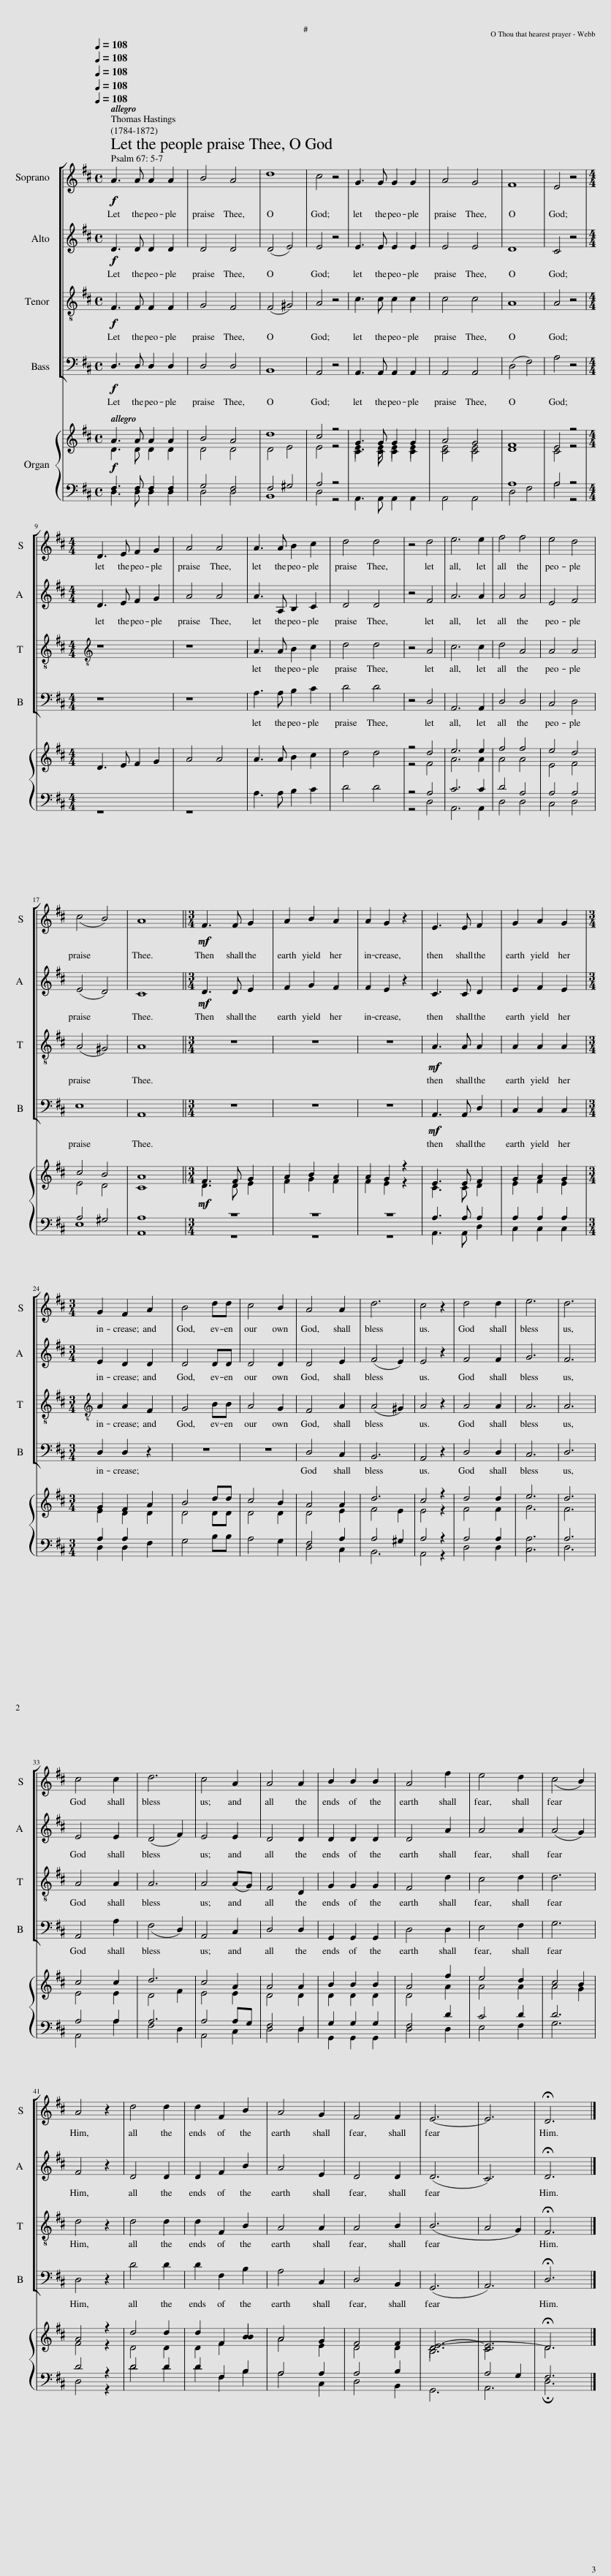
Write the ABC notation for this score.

X:1
%%score [ 1 2 3 4 ] { ( 5 6 ) | ( 7 8 ) }
L:1/8
Q:1/4=108
M:4/4
I:linebreak $
K:D
V:1 treble
V:2 treble
V:3 treble-8
V:4 bass
V:5 treble
V:6 treble
V:7 bass
V:8 bass
V:1
!f! A3 A A2 A2 | B4 A4 | d8 | c4 z4 | G3 G G2 G2 | %5
 A4 G4 | F8 | E4 z4 |$[M:4/4] D3 E F2 G2 | A4 A4 | %10
 A3 A B2 c2 | d4 d4 | z4 d4 | e6 e2 | f4 f4 | %15
 e4 d4 |$ (c4 B4) | A8 ||[M:3/4]!mf! F3 F G2 | A2 B2 A2 | %20
 A2 G2 z2 | E3 E F2 | G2 A2 G2 |$[M:3/4] G2 F2 A2 | B4 dd | %25
 c4 B2 | A4 A2 | d6 | c4 z2 | d4 d2 | %30
 e6 | d6 |$ c4 c2 | d6 | c4 A2 | %35
 A4 A2 | B2 B2 B2 | A4 f2 | e4 d2 | (c4 B2) |$ %40
 A4 z2 | d4 d2 | d2 F2 B2 | A4 G2 | F4 F2 | %45
 E6- | E6 | !fermata!D6 |] %48
V:2
!f! D3 D D2 D2 | D4 D4 | (D4 E4) | E4 z4 | E3 E E2 E2 | %5
 E4 E4 | D8 | C4 z4 |$[M:4/4] D3 E F2 G2 | A4 A4 | %10
 A3 A, B,2 C2 | D4 D4 | z4 F4 | A6 A2 | A4 A4 | %15
 E4 F4 |$ (E4 D4) | C8 ||[M:3/4]!mf! D3 D E2 | F2 G2 F2 | %20
 F2 E2 z2 | C3 C D2 | E2 F2 E2 |$[M:3/4] E2 D2 D2 | D4 DD | %25
 D4 D2 | D4 E2 | (F4 E2) | E4 z2 | F4 F2 | %30
 G6 | F6 |$ E4 E2 | (D4 F2) | E4 E2 | %35
 D4 D2 | D2 D2 D2 | D4 A2 | A4 A2 | (A4 G2) |$ %40
 F4 z2 | D4 D2 | D2 F2 B2 | A4 E2 | D4 D2 | %45
 (D6 | C6) | !fermata!D6 |] %48
V:3
!f! F3 F F2 F2 | G4 F4 | (F4 ^G4) | A4 z4 | c3 c c2 c2 | %5
 c4 c4 | A8 | A4 z4 |$[M:4/4][K:treble-8] z8 | z8 | %10
 A3 A B2 c2 | d4 d4 | z4 A4 | c6 c2 | d4 A4 | %15
 A4 A4 |$ (A4 ^G4) | A8 ||[M:3/4] z6 | z6 | %20
 z6 |!mf! A3 A A2 | A2 A2 A2 |$[M:3/4][K:treble-8] A2 A2 F2 | G4 BB | %25
 A4 G2 | F4 A2 | (A4 ^G2) | A4 z2 | A4 A2 | %30
 A6 | A6 |$ A4 A2 | A6 | A4 (AG) | %35
 F4 D2 | G2 G2 G2 | F4 d2 | c4 d2 | d6 |$ %40
 d4 z2 | d4 d2 | d2 F2 B2 | A4 A2 | A4 B2 | %45
 (B6 | A4 G2) | !fermata!F6 |] %48
V:4
!f! D,3 D, D,2 D,2 | D,4 D,4 | B,,8 | A,,4 z4 | A,,3 A,, A,,2 A,,2 | %5
 A,,4 A,,4 | (D,4 F,4) | A,4 z4 |$[M:4/4] z8 | z8 | %10
 A,3 A, B,2 C2 | D4 D4 | z4 D,4 | A,,6 A,,2 | D,4 D,4 | %15
 C,4 D,4 |$ E,8 | A,,8 ||[M:3/4] z6 | z6 | %20
 z6 |!mf! A,,3 A,, D,2 | C,2 C,2 C,2 |$[M:3/4] D,2 D,2 z2 | z6 | %25
 z6 | D,4 C,2 | B,,6 | A,,4 z2 | D,4 D,2 | %30
 C,6 | D,6 |$ A,,4 A,2 | (F,4 D,2) | A,,4 C,2 | %35
 D,4 D,2 | G,,2 G,,2 G,,2 | D,4 D,2 | E,4 F,2 | G,6 |$ %40
 D,4 z2 | D4 D2 | D2 F,2 B,2 | A,4 C,2 | D,4 B,,2 | %45
 (G,,6 | A,,6) | !fermata!D,6 |] %48
V:5
!f! A3 A A2 A2 | B4 A4 | d8 | c4 z4 | G3 G G2 G2 | %5
 A4 G4 | F8 | E4 z4 |$[M:4/4] D3 E F2 G2 | A4 A4 | %10
 A3 A B2 c2 | d4 d4 | z4 d4 | e6 e2 | f4 f4 | %15
 e4 d4 |$ c4 B4 | A8 ||[M:3/4]!mf! F3 F G2 | A2 B2 A2 | %20
 A2 G2 z2 | E3 E F2 | G2 A2 G2 |$[M:3/4] G2 F2 A2 | B4 dd | %25
 c4 B2 | A4 A2 | d6 | c4 z2 | d4 d2 | %30
 e6 | d6 |$ c4 c2 | d6 | c4 A2 | %35
 A4 A2 | B2 B2 B2 | A4 f2 | e4 d2 | c4 B2 |$ %40
 A4 z2 | d4 d2 | d2 F2 B2 | A4 G2 | F4 F2 | %45
 [DE]6- | [CE]6 | D6 |] %48
V:6
 D3 D D2 D2 | D4 D4 | D4 E4 | E4 z4 | E3 E E2 E2 | %5
 E4 E4 | D8 | C4 z4 |$[M:4/4] x8 | x8 | %10
 x8 | x8 | z4 F4 | A6 A2 | A4 A4 | %15
 E4 F4 |$ E4 D4 | C8 ||[M:3/4] D3 D E2 | F2 G2 F2 | %20
 F2 E2 z2 | C3 C D2 | E2 F2 E2 |$[M:3/4] E2 D2 D2 | D4 DD | %25
 D4 D2 | D4 E2 | F4 E2 | E4 z2 | F4 F2 | %30
 G6 | F6 |$ E4 E2 | D4 F2 | E4 E2 | %35
 D4 D2 | D2 D2 D2 | D4 A2 | A4 A2 | A4 G2 |$ %40
 F4 z2 | D4 D2 | D2 F2 B2 | A4 E2 | D4 D2 | %45
 D6 | C6 | !fermata!D6 |] %48
V:7
 F,3 F, F,2 F,2 | G,4 F,4 | F,4 ^G,4 | A,4 z4 |[I:staff -1] C3 C C2 C2 | %5
 C4 C4 |[I:staff +1] A,8 | A,4 z4 |$[M:4/4] x8 | x8 | %10
 x8 | x8 | z4 A,4 | C6 C2 | D4 A,4 | %15
 A,4 A,4 |$ A,4 ^G,4 | A,8 ||[M:3/4] z6 | z6 | %20
 z6 | A,3 A, A,2 | A,2 A,2 A,2 |$[M:3/4] A,2 A,2 F,2 | G,4 B,B, | %25
 A,4 G,2 | F,4 A,2 | A,4 ^G,2 | A,4 z2 | A,4 A,2 | %30
 A,6 | A,6 |$ A,4 A,2 | A,6 | A,4 A,G, | %35
 F,4 D,2 | G,2 G,2 G,2 | F,4 D2 | C4 D2 | D6 |$ %40
 D4 z2 | D4 D2 | D2 F,2 B,2 | A,4 A,2 | A,4 B,2 | %45
[I:staff -1] B,6 |[I:staff +1] A,4 G,2 | F,6 |] %48
V:8
 D,3 D, D,2 D,2 | D,4 D,4 | B,,8 | D,4 z4 | A,,3 A,, A,,2 A,,2 | %5
 A,,4 A,,4 | D,4 F,4 | A,4 z4 |$[M:4/4] z8 | z8 | %10
 A,3 A, B,2 C2 | D4 D4 | z4 D,4 | A,,6 A,,2 | D,4 D,4 | %15
 C,4 D,4 |$ E,8 | A,,8 ||[M:3/4] z6 | z6 | %20
 z6 | A,,3 A,, D,2 | C,2 C,2 C,2 |$[M:3/4] D,2 D,2 x2 | x6 | %25
 x6 | D,4 C,2 | B,,6 | A,,4 z2 | D,4 D,2 | %30
 C,6 | D,6 |$ A,,4 A,2 | F,4 D,2 | A,,4 C,2 | %35
 D,4 D,2 | G,,2 G,,2 G,,2 | D,4 D,2 | E,4 F,2 | G,6 |$ %40
 D,4 z2 | D4 D2 | D2 F,2 B,2 | A,4 C,2 | D,4 B,,2 | %45
 G,,6 | A,,6 | !fermata!D,6 |] %48
